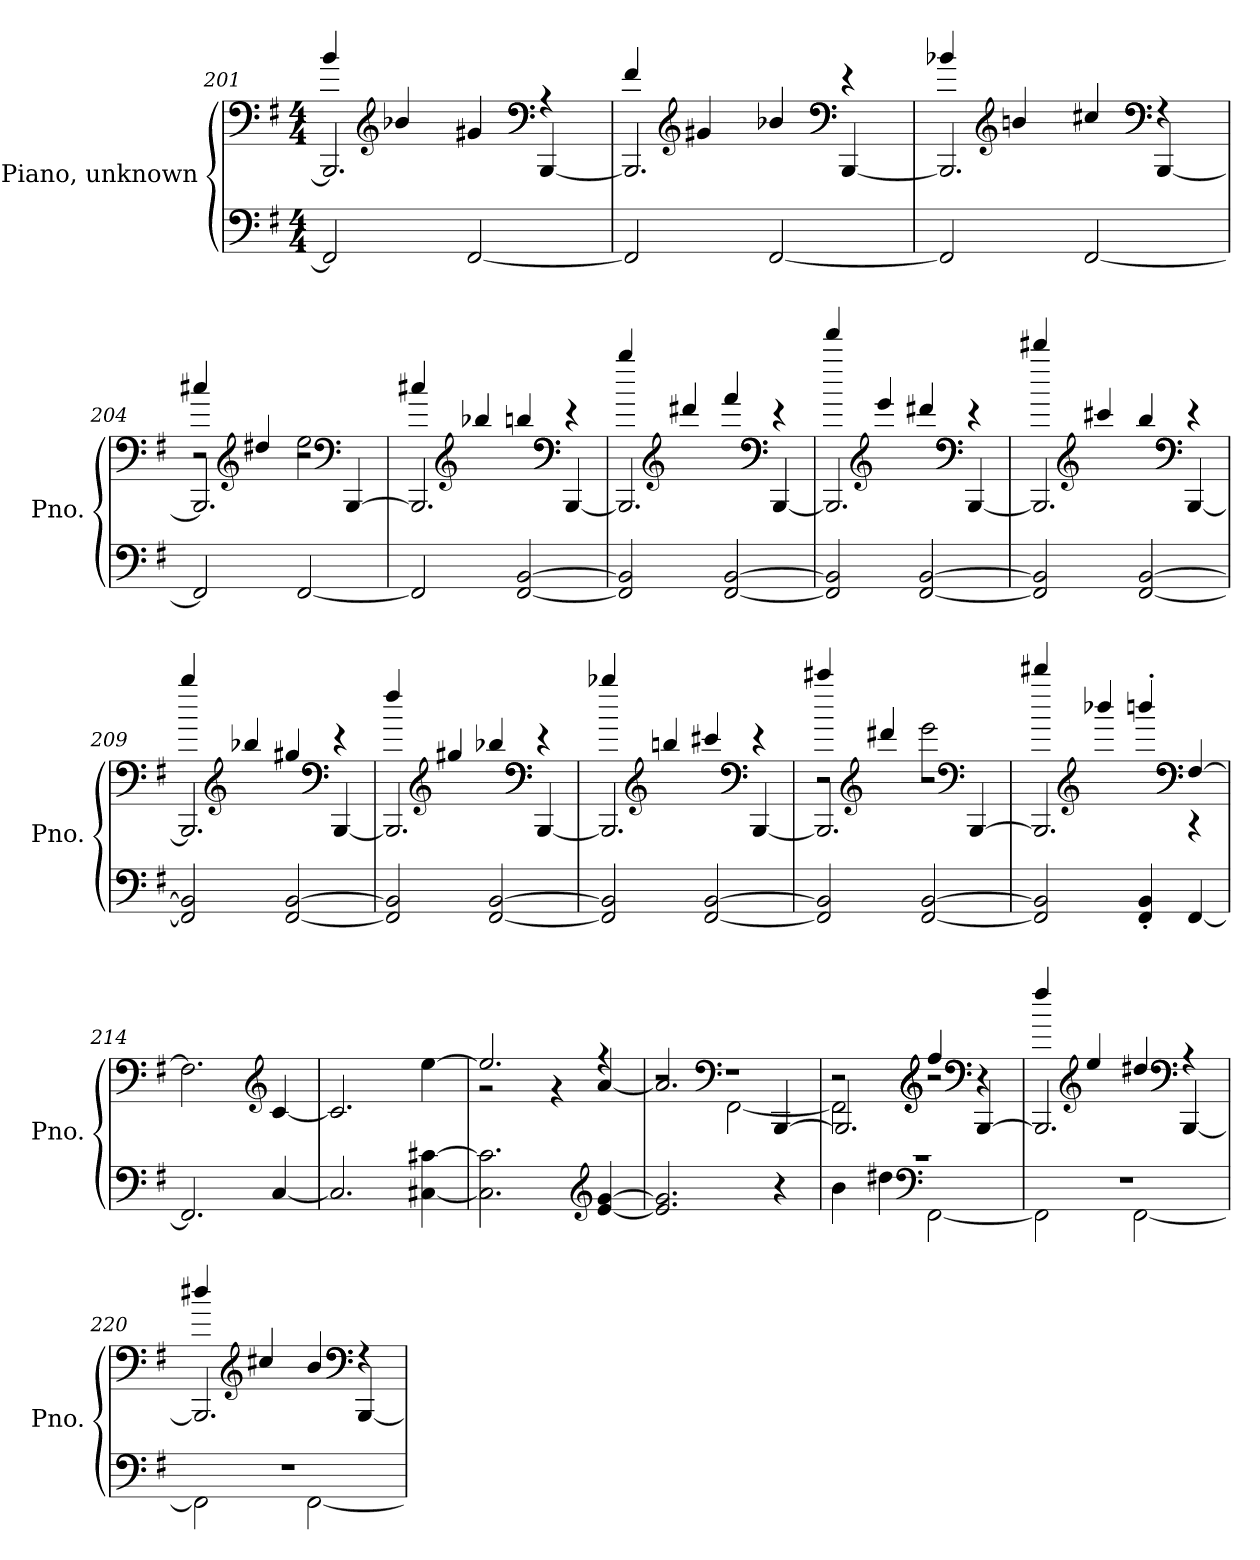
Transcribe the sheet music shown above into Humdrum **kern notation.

**kern	**kern
*part1	*part1
*staff2	*staff1
*I"Piano, unknown	*
*I'Pno.	*
!!LO:LB:g=z
*clefF4	*clefF4
*k[f#]	*k[f#]
*M4/4	*M4/4
=201	=201
*	*^
2FF#/]	4b/	2.BBB/]
*	*clefG2	*
.	4b-X/	.
[2FF#/	4g#X/	.
*	*clefF4	*
.	4r	[4BBB/
=202	=202	=202
2FF#/]	4f#/	2.BBB/]
*	*clefG2	*
.	4g#X/	.
[2FF#/	4b-X/	.
*	*clefF4	*
.	4r	[4BBB/
=203	=203	=203
2FF#/]	4b-X/	2.BBB/]
*	*clefG2	*
.	4bn/	.
[2FF#/	4cc#X/	.
*	*clefF4	*
.	4r	[4BBB/
=204	=204	=204
*	*	*^
2FF#/]	4cc#X/	2r	2.BBB/]
*	*clefG2	*	*
.	4dd#X/	.	.
[2FF#/	2r	2ee\	.
*	*clefF4	*	*
.	.	.	[4BBB/
*	*	*v	*v
!!LO:LB:g=z
=205	=205	=205
2FF#/]	4cc#X/	2.BBB/]
*	*clefG2	*
.	4bb-X/	.
[2FF#/ [2BB/	4bbn/	.
*	*clefF4	*
.	4r	[4BBB/
=206	=206	=206
2FF#/] 2BB/]	4bb/	2.BBB/]
*	*clefG2	*
.	4ddd#X/	.
[2FF#/ [2BB/	4fff#/	.
*	*clefF4	*
.	4r	[4BBB/
=207	=207	=207
2FF#/] 2BB/]	4fff#/	2.BBB/]
*	*clefG2	*
.	4eee/	.
[2FF#/ [2BB/	4ddd#X/	.
*	*clefF4	*
.	4r	[4BBB/
=208	=208	=208
2FF#/] 2BB/]	4ddd#X/	2.BBB/]
*	*clefG2	*
.	4ccc#X/	.
[2FF#/ [2BB/	4bb/	.
*	*clefF4	*
.	4r	[4BBB/
!!LO:PB:g=z	!!
=209	=209	=209
2FF#/] 2BB/]	4bb/	2.BBB/]
*	*clefG2	*
.	4bb-X/	.
[2FF#/ [2BB/	4gg#X/	.
*	*clefF4	*
.	4r	[4BBB/
=210	=210	=210
2FF#/] 2BB/]	4ff#/	2.BBB/]
*	*clefG2	*
.	4gg#X/	.
[2FF#/ [2BB/	4bb-X/	.
*	*clefF4	*
.	4r	[4BBB/
=211	=211	=211
2FF#/] 2BB/]	4bb-X/	2.BBB/]
*	*clefG2	*
.	4bbn/	.
[2FF#/ [2BB/	4ccc#X/	.
*	*clefF4	*
.	4r	[4BBB/
=212	=212	=212
*	*	*^
2FF#/] 2BB/]	4ccc#X/	2r	2.BBB/]
*	*clefG2	*	*
.	4ddd#X/	.	.
[2FF#/ [2BB/	2r	2eee\	.
*	*clefF4	*	*
.	.	.	[4BBB/
*	*	*v	*v
!!LO:LB:g=z
=213	=213	=213
2FF#/] 2BB/]	4ddd#X/	2.BBB/]
*	*clefG2	*
.	4bbb-X/	.
4FF#/' 4BB/'	4bbbn'/	.
*	*clefF4	*
[4FF#/	[4F#/	4r
*	*v	*v
=214	=214
2.FF#/]	2.F#\]
*	*clefG2
[4C/	[4c/
=215	=215
2.C/]	2.c/]
[4C#X\ [4c#X\	[4ee\
=216	=216
*	*^
2.C#\] 2.c#\]	2.ee/]	2r
.	.	4r
*clefG2	*	*
[4e/ [4g/	4r	[4a/
=217	=217	=217
*	*	*^
2.e/] 2.g/]	1r	2r	2.a/]
*	*clefF4	*	*
.	.	[2FF#\	.
4r	.	.	[4BBB/
=218	=218	=218	=218
*^	*	*	*
1r	4b\	2r	2FF#\]	2.BBB/]
.	4dd#X\	.	.	.
*clefF4	*	*clefG2	*	*
.	[2FF#\	4ff#/	2r	.
*	*	*clefF4	*	*
.	.	4r	.	[4BBB/
*	*	*	*v	*v
!!LO:LB:g=z
=219	=219	=219	=219
1r	2FF#\]	4ff#/	2.BBB/]
*	*	*clefG2	*
.	.	4ee/	.
.	[2FF#\	4dd#X/	.
*	*	*clefF4	*
.	.	4r	[4BBB/
=220	=220	=220	=220
1r	2FF#\]	4dd#X/	2.BBB/]
*	*	*clefG2	*
.	.	4cc#X/	.
.	[2FF#\	4b/	.
*	*	*clefF4	*
.	.	4r	[4BBB/
*v	*v	*	*
*	*v	*v
=	=
*-	*-
